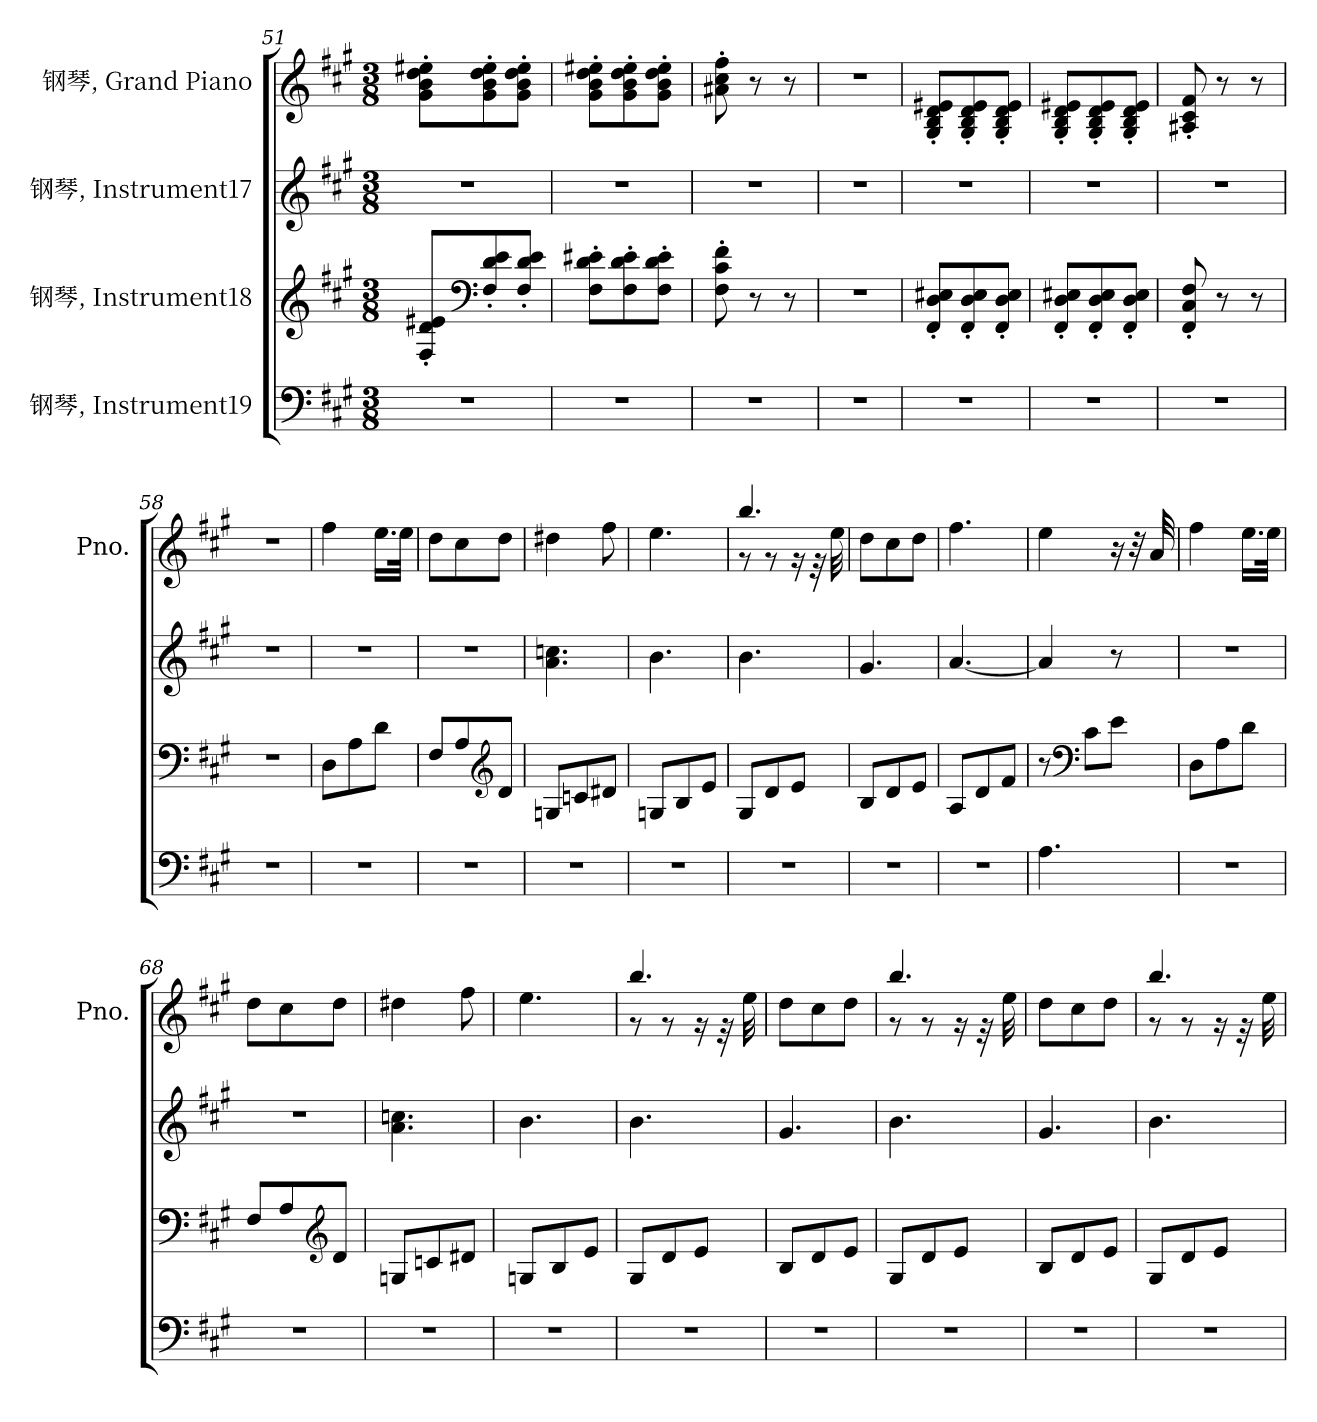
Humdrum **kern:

**kern	**kern	**kern	**kern
*part4	*part3	*part2	*part1
*staff4	*staff3	*staff2	*staff1
*I"钢琴, Instrument19	*I"钢琴, Instrument18	*I"钢琴, Instrument17	*I"钢琴, Grand Piano
*	*	*	*I'Pno.
*clefF4	*clefG2	*clefG2	*clefG2
*k[f#c#g#]	*k[f#c#g#]	*k[f#c#g#]	*k[f#c#g#]
*M3/8	*M3/8	*M3/8	*M3/8
=51	=51	=51	=51
4.r	8F#/' 8d/' 8e#X/'L	4.r	8g#\' 8b\' 8dd\' 8ee#X\'L
*	*clefF4	*	*
.	8F#/' 8d/' 8e#/'	.	8g#\' 8b\' 8dd\' 8ee#\'
.	8F#/' 8d/' 8e#/'J	.	8g#\' 8b\' 8dd\' 8ee#\'J
!!LO:LB:g=z
=52	=52	=52	=52
4.r	8F#\' 8d\' 8e#X\'L	4.r	8g#\' 8b\' 8dd\' 8ee#X\'L
.	8F#\' 8d\' 8e#\'	.	8g#\' 8b\' 8dd\' 8ee#\'
.	8F#\' 8d\' 8e#\'J	.	8g#\' 8b\' 8dd\' 8ee#\'J
=53	=53	=53	=53
4.r	8F#\' 8c#\' 8f#\'	4.r	8a#X\' 8cc#\' 8ff#\'
.	8r	.	8r
.	8r	.	8r
=54	=54	=54	=54
4.r	4.r	4.r	4.r
=55	=55	=55	=55
4.r	8FF#/' 8D/' 8E#X/'L	4.r	8G#/' 8B/' 8d/' 8e#X/'L
.	8FF#/' 8D/' 8E#/'	.	8G#/' 8B/' 8d/' 8e#/'
.	8FF#/' 8D/' 8E#/'J	.	8G#/' 8B/' 8d/' 8e#/'J
=56	=56	=56	=56
4.r	8FF#/' 8D/' 8E#X/'L	4.r	8G#/' 8B/' 8d/' 8e#X/'L
.	8FF#/' 8D/' 8E#/'	.	8G#/' 8B/' 8d/' 8e#/'
.	8FF#/' 8D/' 8E#/'J	.	8G#/' 8B/' 8d/' 8e#/'J
=57	=57	=57	=57
4.r	8FF#/' 8C#/' 8F#/'	4.r	8A#X/' 8c#/' 8f#/'
.	8r	.	8r
.	8r	.	8r
=58	=58	=58	=58
4.r	4.r	4.r	4.r
=59	=59	=59	=59
4.r	8D\L	4.r	4ff#\
.	8A\	.	.
.	8d\J	.	16.ee\LL
.	.	.	32ee\JJk
!!LO:PB:g=z
=60	=60	=60	=60
4.r	8F#/L	4.r	8dd\L
.	8A/	.	8cc#\
*	*clefG2	*	*
.	8d/J	.	8dd\J
=61	=61	=61	=61
4.r	8Gn/L	4.a\ 4.ccn\	4dd#X\
.	8cn/	.	.
.	8d#X/J	.	8ff#\
=62	=62	=62	=62
4.r	8Gn/L	4.b\	4.ee\
.	8B/	.	.
.	8e/J	.	.
=63	=63	=63	=63
*	*	*	*^
4.r	8G#/L	4.b\	4.bb/	8r
.	8d/	.	.	8r
.	8e/J	.	.	16r
.	.	.	.	32r
.	.	.	.	32ee\
*	*	*	*v	*v
=64	=64	=64	=64
4.r	8B/L	4.g#/	8dd\L
.	8d/	.	8cc#\
.	8e/J	.	8dd\J
=65	=65	=65	=65
4.r	8A/L	[4.a/	4.ff#\
.	8d/	.	.
.	8f#/J	.	.
=66	=66	=66	=66
4.A\	8r	4a/]	4ee\
*	*clefF4	*	*
.	8c#\L	.	.
.	8e\J	8r	16r
.	.	.	32r
.	.	.	32a/
!!LO:LB:g=z
=67	=67	=67	=67
4.r	8D\L	4.r	4ff#\
.	8A\	.	.
.	8d\J	.	16.ee\LL
.	.	.	32ee\JJk
=68	=68	=68	=68
4.r	8F#/L	4.r	8dd\L
.	8A/	.	8cc#\
*	*clefG2	*	*
.	8d/J	.	8dd\J
=69	=69	=69	=69
4.r	8Gn/L	4.a\ 4.ccn\	4dd#X\
.	8cn/	.	.
.	8d#X/J	.	8ff#\
=70	=70	=70	=70
4.r	8Gn/L	4.b\	4.ee\
.	8B/	.	.
.	8e/J	.	.
=71	=71	=71	=71
*	*	*	*^
4.r	8G#/L	4.b\	4.bb/	8r
.	8d/	.	.	8r
.	8e/J	.	.	16r
.	.	.	.	32r
.	.	.	.	32ee\
*	*	*	*v	*v
=72	=72	=72	=72
4.r	8B/L	4.g#/	8dd\L
.	8d/	.	8cc#\
.	8e/J	.	8dd\J
=73	=73	=73	=73
*	*	*	*^
4.r	8G#/L	4.b\	4.bb/	8r
.	8d/	.	.	8r
.	8e/J	.	.	16r
.	.	.	.	32r
.	.	.	.	32ee\
*	*	*	*v	*v
=74	=74	=74	=74
4.r	8B/L	4.g#/	8dd\L
.	8d/	.	8cc#\
.	8e/J	.	8dd\J
!!LO:LB:g=z
=75	=75	=75	=75
*	*	*	*^
4.r	8G#/L	4.b\	4.bb/	8r
.	8d/	.	.	8r
.	8e/J	.	.	16r
.	.	.	.	32r
.	.	.	.	32ee\
*	*	*	*v	*v
=	=	=	=
*-	*-	*-	*-
